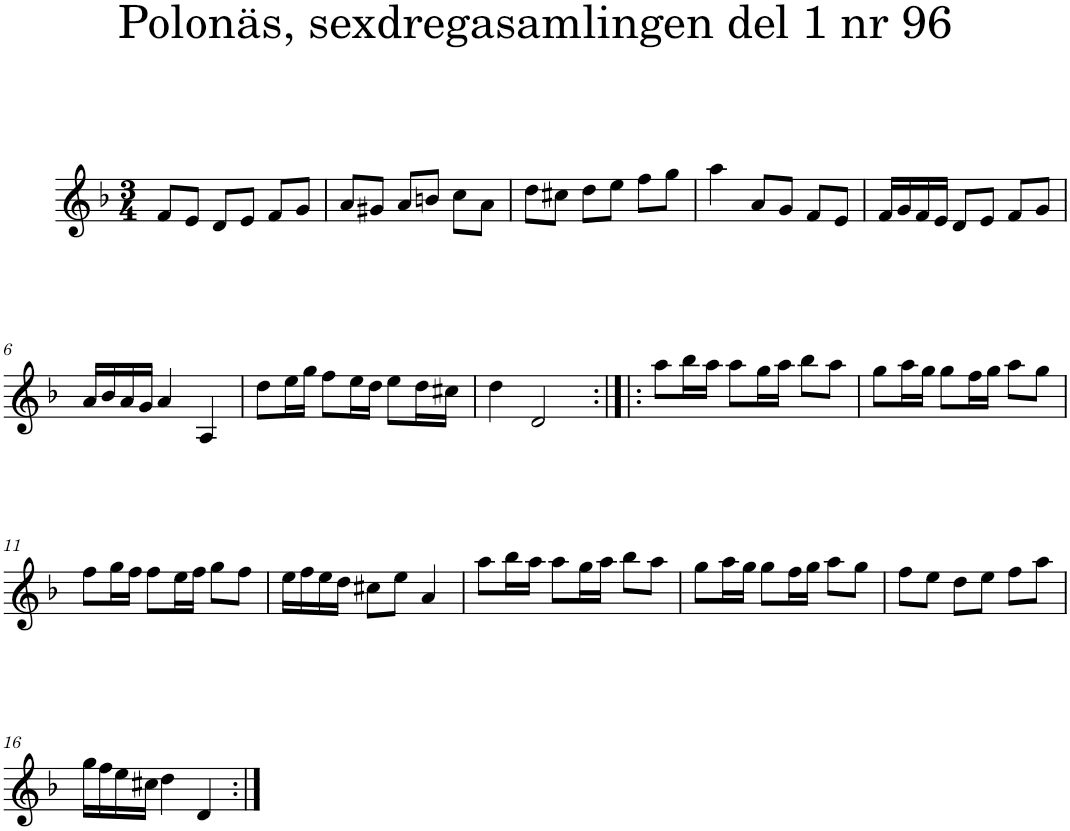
**kern
*part1
*staff1
*I"Piano
*I'Pno
*clefG2
*k[b-]
*d:
*M3/4
=1
8f/L
8e/J
8d/L
8e/J
8f/L
8g/J
=2
8a/L
8g#X/J
8a/L
8bn/J
8cc\L
8a\J
=3
8dd\L
8cc#X\J
8dd\L
8ee\J
8ff\L
8gg\J
=4
4aa\
8a/L
8g/J
8f/L
8e/J
=5
16f/LL
16g/
16f/
16e/JJ
8d/L
8e/J
8f/L
8g/J
!!LO:LB:g=z
=6
16a/LL
16b-/
16a/
16g/JJ
4a/
4A/
=7
8dd\L
16ee\L
16gg\JJ
8ff\L
16ee\L
16dd\JJ
8ee\L
16dd\L
16cc#X\JJ
=8
4dd\
2d/
=9:|!|:
8aa\L
16bb-\L
16aa\JJ
8aa\L
16gg\L
16aa\JJ
8bb-\L
8aa\J
=10
8gg\L
16aa\L
16gg\JJ
8gg\L
16ff\L
16gg\JJ
8aa\L
8gg\J
!!LO:LB:g=z
=11
8ff\L
16gg\L
16ff\JJ
8ff\L
16ee\L
16ff\JJ
8gg\L
8ff\J
=12
16ee\LL
16ff\
16ee\
16dd\JJ
8cc#X\L
8ee\J
4a/
=13
8aa\L
16bb-\L
16aa\JJ
8aa\L
16gg\L
16aa\JJ
8bb-\L
8aa\J
=14
8gg\L
16aa\L
16gg\JJ
8gg\L
16ff\L
16gg\JJ
8aa\L
8gg\J
=15
8ff\L
8ee\J
8dd\L
8ee\J
8ff\L
8aa\J
!!LO:LB:g=z
=16
16gg\LL
16ff\
16ee\
16cc#X\JJ
4dd\
4d/
=:|!
*-
